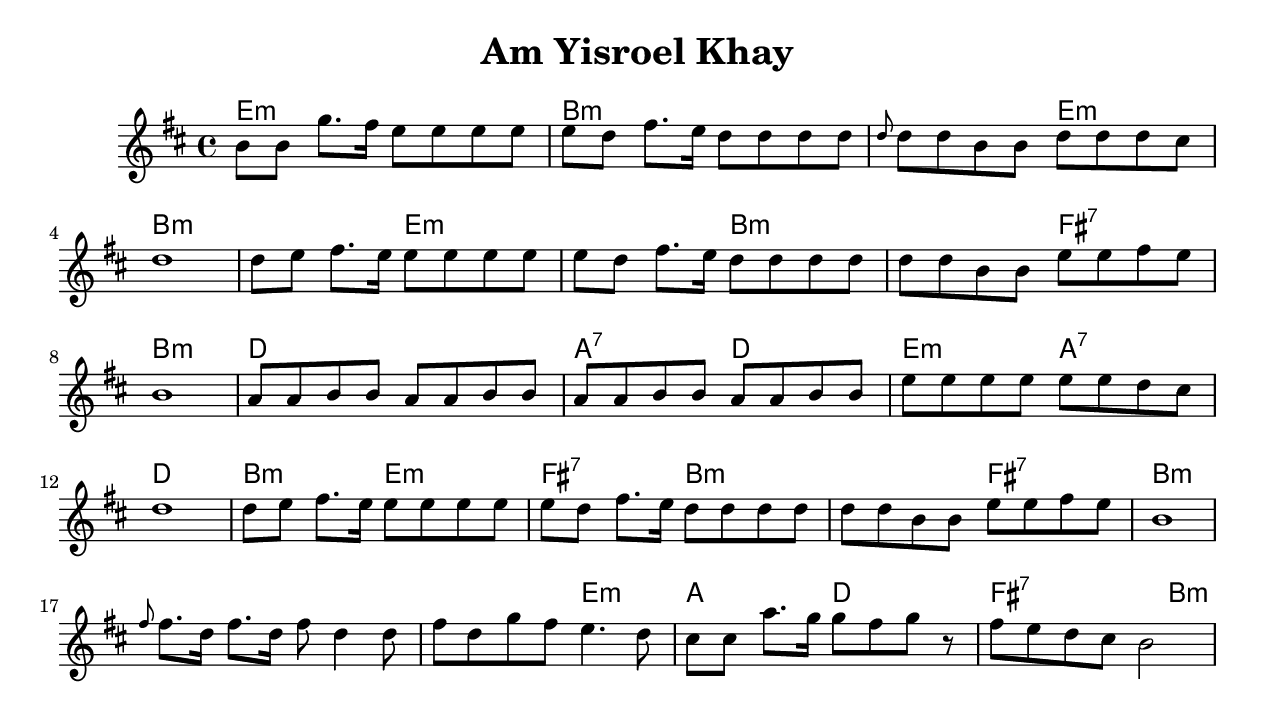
\version "2.18.0"
\include "english.ly"
\paper{
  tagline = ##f
  print-all-headers = ##t
  #(set-paper-size "letter")
}
date = #(strftime "%d-%m-%Y" (localtime (current-time)))

%\markup{ \italic{ " Updated " \date  }  }

%\markup{ Got something to say? }

global = {
  \clef treble
  \key b \minor
  \time 4/4
  \set Score.markFormatter = #format-mark-box-alphabet
}

%#################################### Melody ########################
melody = \relative c'' {
  \global
  %\partial 16*3 a16 d f   %lead in notes
  b8 b g'8. fs16 e8 e e e |
  e8 d fs8. e16 d8 d d d|
  \grace d8 d8 d b b d d d cs
  d1

  d8 e fs8. e16 e8 e e e|
  e8 d fs8. e16 d8 d d d|
  d8 d b b e e fs e|
  b1

  a8 a b b a a b b
  a8 a b b a a b b
  e8 e e e e e d cs
  d1

  d8 e fs8. e16 e8 e e e|
  e8 d fs8. e16 d8 d d d |
  d8 d b b e e fs e|
  b1
  \grace fs'8 fs8. d16 fs8. d16 fs8 d4 d8|
  fs8 d g fs e4. d8 |
  cs8 cs a'8. g16 g8 fs g r|  %mistake in book?
  fs8 e d cs b2|

}
%################################# Lyrics #####################
%\addlyrics{  }
%################################# Chords #######################
harmonies = \chordmode {
  e1:m
  b2*3:m
  e2:m
  b2*3:m
  e2*2:m
  b2*2:m
  fs2:7
  b1:m %whole note
  d1
  a2:7
  d2
  e2:m
  a2:7
  d1
  b2:m
  e2:m
  fs2:7
  b2*2:m
  fs2:7
  b2*5:m
  e2:m
  a2
  d2
  fs4*3:7
  b4:m
}

\score {
  <<
    \new ChordNames {
      \set chordChanges = ##t
      \harmonies
    }
    \new Staff
    \melody
  >>
  \header{
    title= "Am Yisroel Khay"
    subtitle=""
    composer= ""
    instrument =""
    arranger= ""
  }
  \layout{indent = 1.0\cm}
  \midi {
    \tempo 4 = 120

    % \midi { }
  }
}
%{
% more verses:
\markup{}
\markup {
  \fill-line {
    \hspace #0.1 % distance from left margin
    \column {
      \line { "1."
	\column {
	  ""
	}
      }
      \hspace #0.2 % vertical distance between verses
      \line { "2."
	\column {
	 ""
	}
      }
    }
    \hspace #0.1  % horiz. distance between columns
    \column {
      \line { "3."
	\column {
	  ""
	}
      }
      \hspace #0.2 % distance between verses
      \line { "4."
	\column {
	 ""
	}
      }
    }
    \hspace #0.1 % distance to right margin
  }
}

%}
